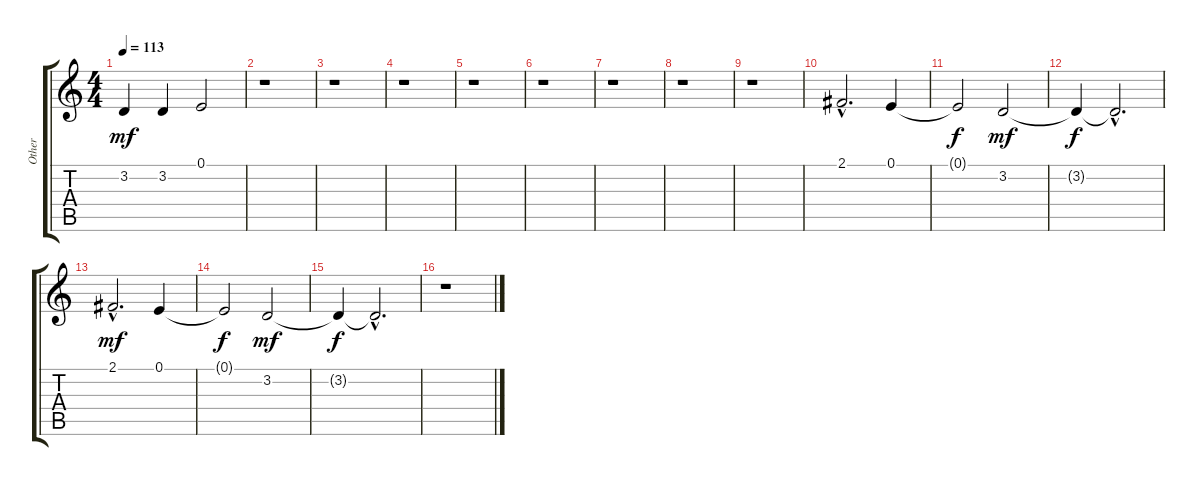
\track ("Other" "Other") {instrument choiraahs}
\staff {score tabs}
\tuning (E4 B3 G3 D3 A2 E2) {hide}
\ts (4 4)
\tempo 113
\clef g2
\ks c
3.2.4{dy mf} 3.2.4 0.1.2 |
r.1 |
r.1 |
r.1 |
r.1 |
r.1 |
r.1 |
r.1 |
r.1 |
2.1{hac}.2{d instrument vibraphone} 0.1.4 |
0.1{t}.2{dy f} 3.2.2{dy mf} |
3.2{t}.4{dy f} 3.2{hac t}.2{d} |
2.1{hac}.2{d dy mf} 0.1.4 |
0.1{t}.2{dy f} 3.2.2{dy mf} |
3.2{t}.4{dy f} 3.2{hac t}.2{d} |
r.1
